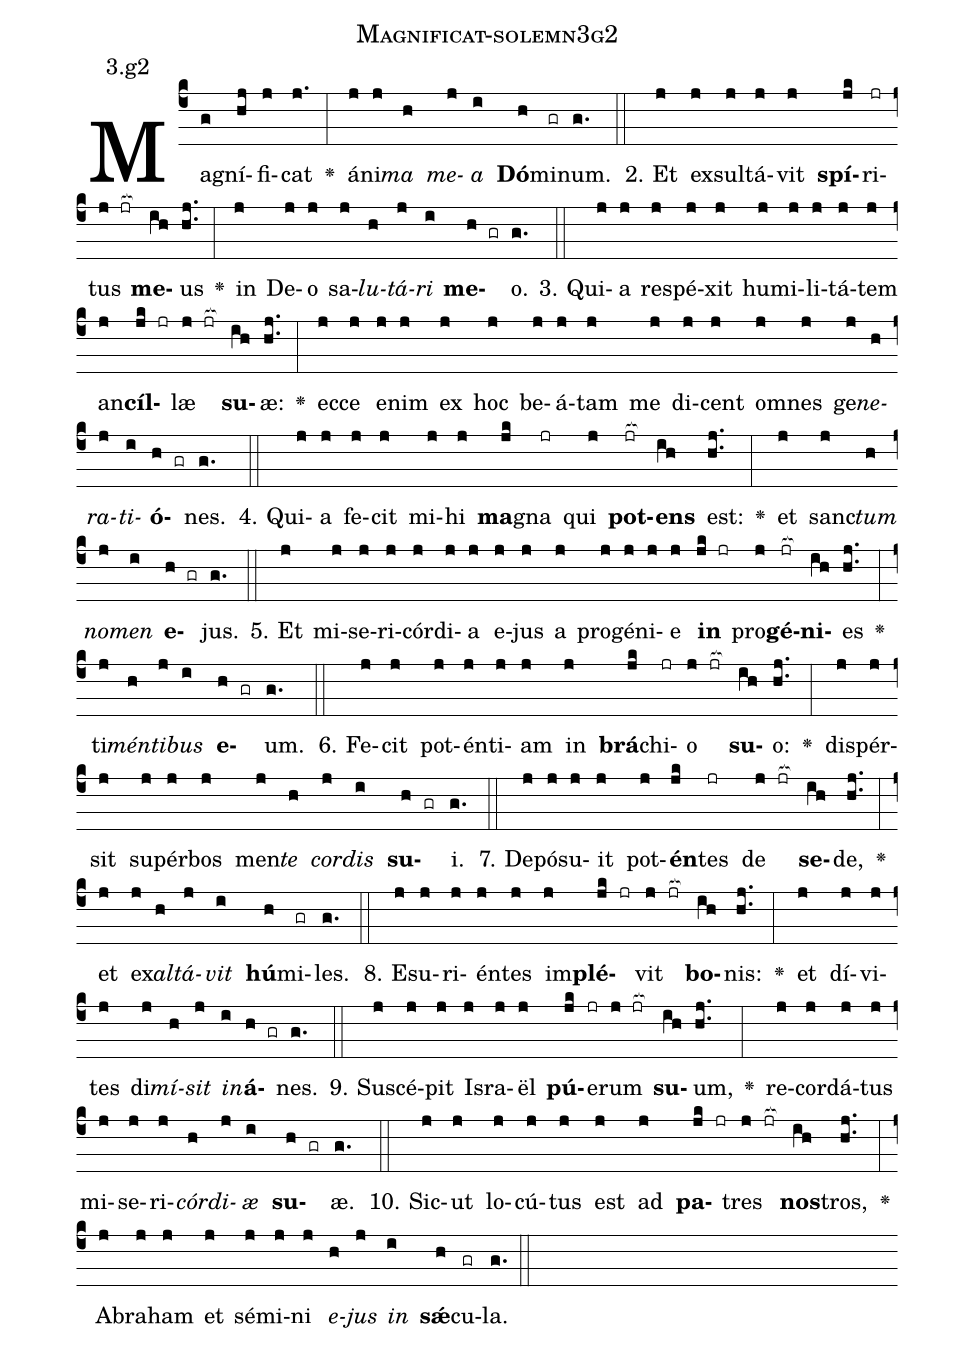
name: Magnificat-solemn3g2;
annotation: 3.g2;
%%
(c4)Ma(g)gní(hj)fi(j)cat(j.) <v>\greheightstar</v>(:) á(j)ni(j)<i>ma</i>(h) <i>me</i>(j)<i>a</i>(i) <b>Dó</b>(h)mi(gr)num.(g.) (::)
2. Et(j) ex(j)sul(j)tá(j)vit(j) <b>spí</b>(jk)ri(jr)tus(j jr[ocb:1{]) <b>me</b>(ih[ocb:0}])us(hj..) <v>\greheightstar</v>(:) in(j) De(j)o(j) sa(j)<i>lu</i>(h)<i>tá</i>(j)<i>ri</i>(i) <b>me</b>(h gr)o.(g.) (::)
3. Qui(j)a(j) re(j)spé(j)xit(j) hu(j)mi(j)li(j)tá(j)tem(j) an(j)<b>cíl</b>(jk jr)læ(j jr[ocb:1{]) <b>su</b>(ih[ocb:0}])æ:(hj..) <v>\greheightstar</v>(:) ec(j)ce(j) e(j)nim(j) ex(j) hoc(j) be(j)á(j)tam(j) me(j) di(j)cent(j) om(j)nes(j) ge(j)<i>ne</i>(h)<i>ra</i>(j)<i>ti</i>(i)<b>ó</b>(h gr)nes.(g.) (::)
4. Qui(j)a(j) fe(j)cit(j) mi(j)hi(j) <b>ma</b>(jk)gna(jr) qui(j) <b>pot</b>(jr[ocb:1{])<b>ens</b>(ih[ocb:0}]) est:(hj..) <v>\greheightstar</v>(:) et(j) sanc(j)<i>tum</i>(h) <i>no</i>(j)<i>men</i>(i) <b>e</b>(h gr)jus.(g.) (::)
5. Et(j) mi(j)se(j)ri(j)cór(j)di(j)a(j) e(j)jus(j) a(j) pro(j)gé(j)ni(j)e(j) <b>in</b>(jk jr) pro(j)<b>gé</b>(jr[ocb:1{])<b>ni</b>(ih[ocb:0}])es(hj..) <v>\greheightstar</v>(:) ti(j)<i>mén</i>(h)<i>ti</i>(j)<i>bus</i>(i) <b>e</b>(h gr)um.(g.) (::)
6. Fe(j)cit(j) pot(j)én(j)ti(j)am(j) in(j) <b>brá</b>(jk)chi(jr)o(j jr[ocb:1{]) <b>su</b>(ih[ocb:0}])o:(hj..) <v>\greheightstar</v>(:) di(j)spér(j)sit(j) su(j)pér(j)bos(j) men(j)<i>te</i>(h) <i>cor</i>(j)<i>dis</i>(i) <b>su</b>(h gr)i.(g.) (::)
7. De(j)pó(j)su(j)it(j) pot(j)<b>én</b>(jk)tes(jr) de(j jr[ocb:1{]) <b>se</b>(ih[ocb:0}])de,(hj..) <v>\greheightstar</v>(:) et(j) ex(j)<i>al</i>(h)<i>tá</i>(j)<i>vit</i>(i) <b>hú</b>(h)mi(gr)les.(g.) (::)
8. E(j)su(j)ri(j)én(j)tes(j) im(j)<b>plé</b>(jk jr)vit(j jr[ocb:1{]) <b>bo</b>(ih[ocb:0}])nis:(hj..) <v>\greheightstar</v>(:) et(j) dí(j)vi(j)tes(j) di(j)<i>mí</i>(h)<i>sit</i>(j) <i>in</i>(i)<b>á</b>(h gr)nes.(g.) (::)
9. Su(j)scé(j)pit(j) Is(j)ra(j)ël(j) <b>pú</b>(jk)e(jr)rum(j jr[ocb:1{]) <b>su</b>(ih[ocb:0}])um,(hj..) <v>\greheightstar</v>(:) re(j)cor(j)dá(j)tus(j) mi(j)se(j)ri(j)<i>cór</i>(h)<i>di</i>(j)<i>æ</i>(i) <b>su</b>(h gr)æ.(g.) (::)
10. Sic(j)ut(j) lo(j)cú(j)tus(j) est(j) ad(j) <b>pa</b>(jk jr)tres(j jr[ocb:1{]) <b>nos</b>(ih[ocb:0}])tros,(hj..) <v>\greheightstar</v>(:) A(j)bra(j)ham(j) et(j) sé(j)mi(j)ni(j) <i>e</i>(h)<i>jus</i>(j) <i>in</i>(i) <b>sǽ</b>(h)cu(gr)la.(g.) (::)
